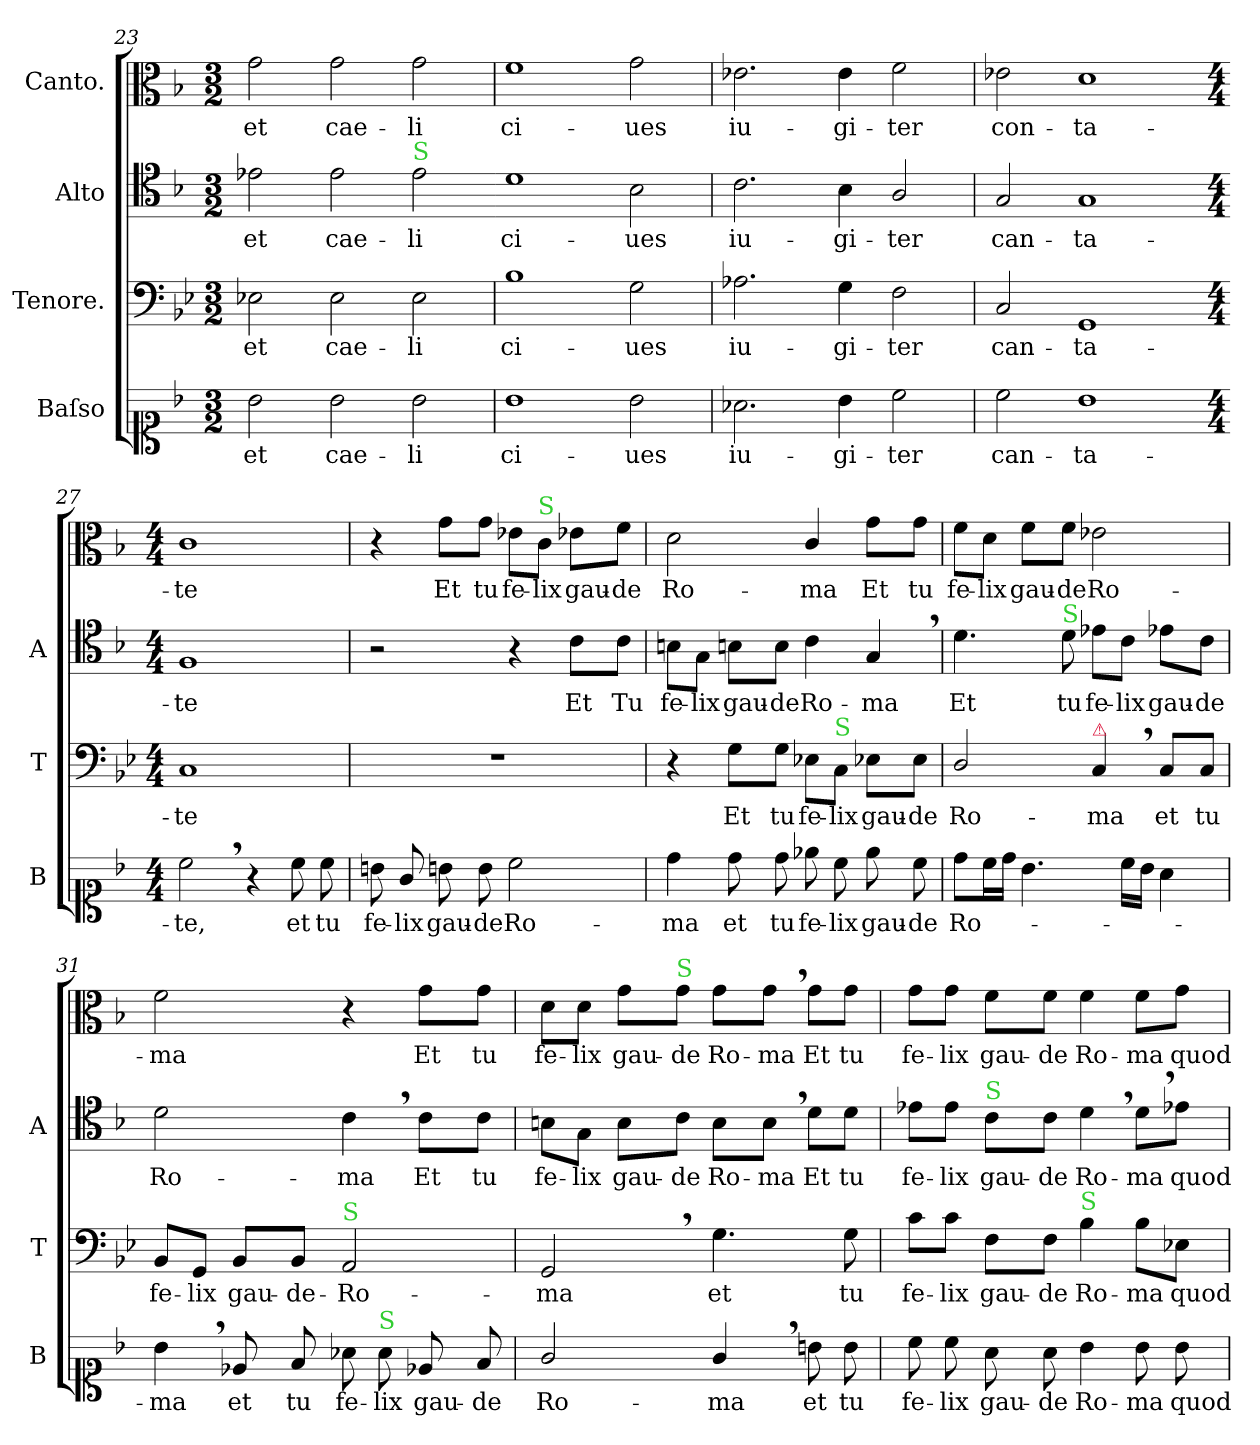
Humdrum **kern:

**kern	**text	**kern	**text	**kern	**text	**kern	**text
*part4	*part4	*part3	*part3	*part2	*part2	*part1	*part1
*staff4	*staff4	*staff3	*staff3	*staff2	*staff2	*staff1	*staff1
*I"Baſso	*	*I"Tenore.	*	*I"Alto	*	*I"Canto.	*
*I'B	*	*I'T	*	*I'A	*	*	*
*clefC1	*	*clefF4	*	*clefC4	*	*clefC3	*
*ITrd7c12	*	*	*	*	*	*	*
*k[b-]	*	*k[b-e-]	*	*k[b-]	*	*k[b-]	*
*M3/2	*	*M3/2	*	*M3/2	*	*M3/2	*
=23	=23	=23	=23	=23	=23	=23	=23
2B-\	et	2E-X\	et	2e-X\	et	2g\	et
2B-\	cae-	2E-\	cae-	2e-\	cae-	2g\	cae-
!	!	!	!	!LO:TX:a:color=limegreen:t=S	!	!	!
2B-\	-li	2E-\	-li	2e-\	-li	2g\	-li
=24	=24	=24	=24	=24-	=24	=24	=24
1B-	ci-	1B-	ci-	1d	ci-	1f	ci-
2B-\	-ues	2G\	-ues	2B-\	-ues	2g\	-ues
=25	=25	=25	=25	=25	=25	=25	=25
2.A-X\	iu-	2.A-X\	iu-	2.c\	iu-	2.e-X\	iu-
4B-\	-gi-	4G\	-gi-	4B-\	-gi-	4e-\	-gi-
2c\	-ter	2F\	-ter	2A/	-ter	2f\	-ter
=26	=26	=26	=26	=26	=26	=26	=26
2c\	can-	2C/	can-	2G/	can-	2e-X\	con-
1B-	-ta-	1GG	-ta-	1G	-ta-	1d	-ta-
=27-	=27-	=27-	=27-	=27-	=27-	=27-	=27-
*M4/4	*	*M4/4	*	*M4/4	*	*M4/4	*
2c,<\	-te,	1C	-te	1F	-te	1c	-te
4r	.	.	.	.	.	.	.
8c\	et	.	.	.	.	.	.
8c\	tu	.	.	.	.	.	.
=28	=28	=28	=28	=28	=28	=28	=28
8Bn\	fe-	1r	.	2r	.	4r	.
8G/	-lix	.	.	.	.	.	.
8Bn\	gau-	.	.	.	.	8g\L	Et
8B\	-de	.	.	.	.	8g\J	tu
2c\	Ro-	.	.	4r	.	8e-X\L	fe-
!	!	!	!	!	!	!LO:TX:a:color=limegreen:t=S	!
.	.	.	.	.	.	8c\J	lix
.	.	.	.	8c\L	Et	8e-X\L	gau-
.	.	.	.	8c\J	Tu	8f\J	-de
=29	=29	=29	=29	=29	=29	=29	=29
4d\	-ma	4r	.	8Bn\L	fe-	2d\	Ro-
.	.	.	.	8G\J	-lix	.	.
!	!LO:LY:i	!	!	!	!	!	!
8d\	et	8G\L	Et	8Bn\L	gau-	.	.
!	!LO:LY:i	!	!	!	!	!	!
8d\	tu	8G\J	tu	8B\J	-de	.	.
!	!LO:LY:i	!	!	!	!	!	!
8e-X\	fe-	8E-X\L	fe-	4c\	Ro-	4c/	-ma
!	!	!LO:TX:a:color=limegreen:t=S	!	!	!	!	!
!	!LO:LY:i	!	!	!	!	!	!
8c\	-lix	8C\J	-lix	.	.	.	.
!	!LO:LY:i	!	!	!	!	!	!LO:LY:i
8e-\	gau-	8E-X\L	gau-	4G,</	-ma	8g\L	Et
!	!LO:LY:i	!	!	!	!	!	!LO:LY:i
8c\	-de	8E-\J	-de	.	.	8g\J	tu
=30	=30	=30	=30	=30	=30	=30	=30
!	!LO:LY:i	!	!	!	!LO:LY:i	!	!LO:LY:i
8d\L	Ro-	2D/	Ro-	4.d\	Et	8f\L	fe-
!	!	!	!	!	!	!	!LO:LY:i
16c\L	.	.	.	.	.	8d\J	-lix
16d\JJ	.	.	.	.	.	.	.
!	!	!	!	!	!	!	!LO:LY:i
4.B-\	.	.	.	.	.	8f\L	gau-
!	!	!	!	!LO:TX:a:color=limegreen:t=S	!	!	!
!	!	!	!	!	!LO:LY:i	!	!LO:LY:i
.	.	.	.	8d\	tu	8f\J	-de
!	!	!LO:TX:a:color=crimson:t=⚠	!	!	!	!	!
!	!	!	!	!	!LO:LY:i	!	!LO:LY:i
.	.	4C,</	-ma	8e-X\L	fe-	2e-X\	Ro-
!	!	!	!	!	!LO:LY:i	!	!
16c\LL	.	.	.	8c\J	-lix	.	.
16B-\JJ	.	.	.	.	.	.	.
!	!	!	!LO:LY:i	!	!LO:LY:i	!	!
4A\	.	8C/L	et	8e-X\L	gau-	.	.
!	!	!	!LO:LY:i	!	!LO:LY:i	!	!
.	.	8C/J	tu	8c\J	-de	.	.
=31	=31	=31	=31	=31	=31	=31	=31
!	!LO:LY:i	!	!LO:LY:i	!	!LO:LY:i	!	!LO:LY:i
4B-,<\	-ma	8BB-/L	fe-	2d\	Ro-	2f\	-ma
!	!	!	!LO:LY:i	!	!	!	!
.	.	8GG/J	-lix	.	.	.	.
!	!LO:LY:i	!	!LO:LY:i	!	!	!	!
8E-X/	et	8BB-/L	gau-	.	.	.	.
!	!LO:LY:i	!	!LO:LY:i	!	!	!	!
8F/	tu	8BB-/J	-de-	.	.	.	.
!	!	!LO:TX:a:color=limegreen:t=S	!	!	!	!	!
!	!LO:LY:i	!	!LO:LY:i	!	!LO:LY:i	!	!
8A-X\	fe-	2AA/	-Ro-	4c,<\	-ma	4r	.
!LO:TX:a:color=limegreen:t=S	!	!	!	!	!	!	!
!	!LO:LY:i	!	!	!	!	!	!
8A-\	-lix	.	.	.	.	.	.
!	!LO:LY:i	!	!	!	!LO:LY:i	!	!LO:LY:i
8E-X/	gau-	.	.	8c\L	Et	8g\L	Et
!	!LO:LY:i	!	!	!	!LO:LY:i	!	!LO:LY:i
8F/	-de	.	.	8c\J	tu	8g\J	tu
=32	=32	=32	=32	=32	=32	=32	=32
!	!LO:LY:i	!	!LO:LY:i	!	!LO:LY:i	!	!LO:LY:i
2G/	Ro-	2GG,</	-ma	8Bn\L	fe-	8d\L	fe-
!	!	!	!	!	!LO:LY:i	!	!LO:LY:i
.	.	.	.	8G\J	-lix	8d\J	-lix
!	!	!	!	!	!LO:LY:i	!	!LO:LY:i
.	.	.	.	8B\L	gau-	8g\L	gau-
!	!	!	!	!	!	!LO:TX:a:color=limegreen:t=S	!
!	!	!	!	!	!LO:LY:i	!	!LO:LY:i
.	.	.	.	8c\J	-de	8g\J	-de
!	!LO:LY:i	!	!LO:LY:i	!	!LO:LY:i	!	!LO:LY:i
4G,</	-ma	4.G\	et	8B\L	Ro-	8g\L	Ro-
!	!	!	!	!	!LO:LY:i	!	!LO:LY:i
.	.	.	.	8B,<\J	-ma	8g,<\J	-ma
!	!LO:LY:i	!	!	!	!LO:LY:i	!	!LO:LY:i
8Bn\	et	.	.	8d\L	Et	8g\L	Et
!	!LO:LY:i	!	!LO:LY:i	!	!LO:LY:i	!	!LO:LY:i
8B\	tu	8G\	tu	8d\J	tu	8g\J	tu
=33	=33	=33	=33	=33	=33	=33	=33
!	!LO:LY:i	!	!LO:LY:i	!	!LO:LY:i	!	!LO:LY:i
8c\	fe-	8c\L	fe-	8e-X\L	fe-	8g\L	fe-
!	!LO:LY:i	!	!LO:LY:i	!	!LO:LY:i	!	!LO:LY:i
8c\	-lix	8c\J	-lix	8e-\J	-lix	8g\J	-lix
!	!	!	!	!LO:TX:a:color=limegreen:t=S	!	!	!
!	!LO:LY:i	!	!LO:LY:i	!	!LO:LY:i	!	!LO:LY:i
8A\	gau-	8F\L	gau-	8c\L	gau-	8f\L	gau-
!	!LO:LY:i	!	!LO:LY:i	!	!LO:LY:i	!	!LO:LY:i
8A\	-de	8F\J	-de	8c\J	-de	8f\J	-de
!	!	!LO:TX:a:color=limegreen:t=S	!	!	!	!	!
!	!LO:LY:i	!	!LO:LY:i	!	!LO:LY:i	!	!LO:LY:i
4B-\	Ro-	4B-\	Ro-	4d,<\	Ro-	4f\	Ro-
!	!LO:LY:i	!	!LO:LY:i	!	!LO:LY:i	!	!LO:LY:i
8B-\	-ma	8B-\L	-ma	8d,<\L	-ma	8f\L	-ma
8B-\	quod	8E-X\J	quod	8e-X\J	quod	8g\J	quod
=	=	=	=	=	=	=	=
*-	*-	*-	*-	*-	*-	*-	*-
